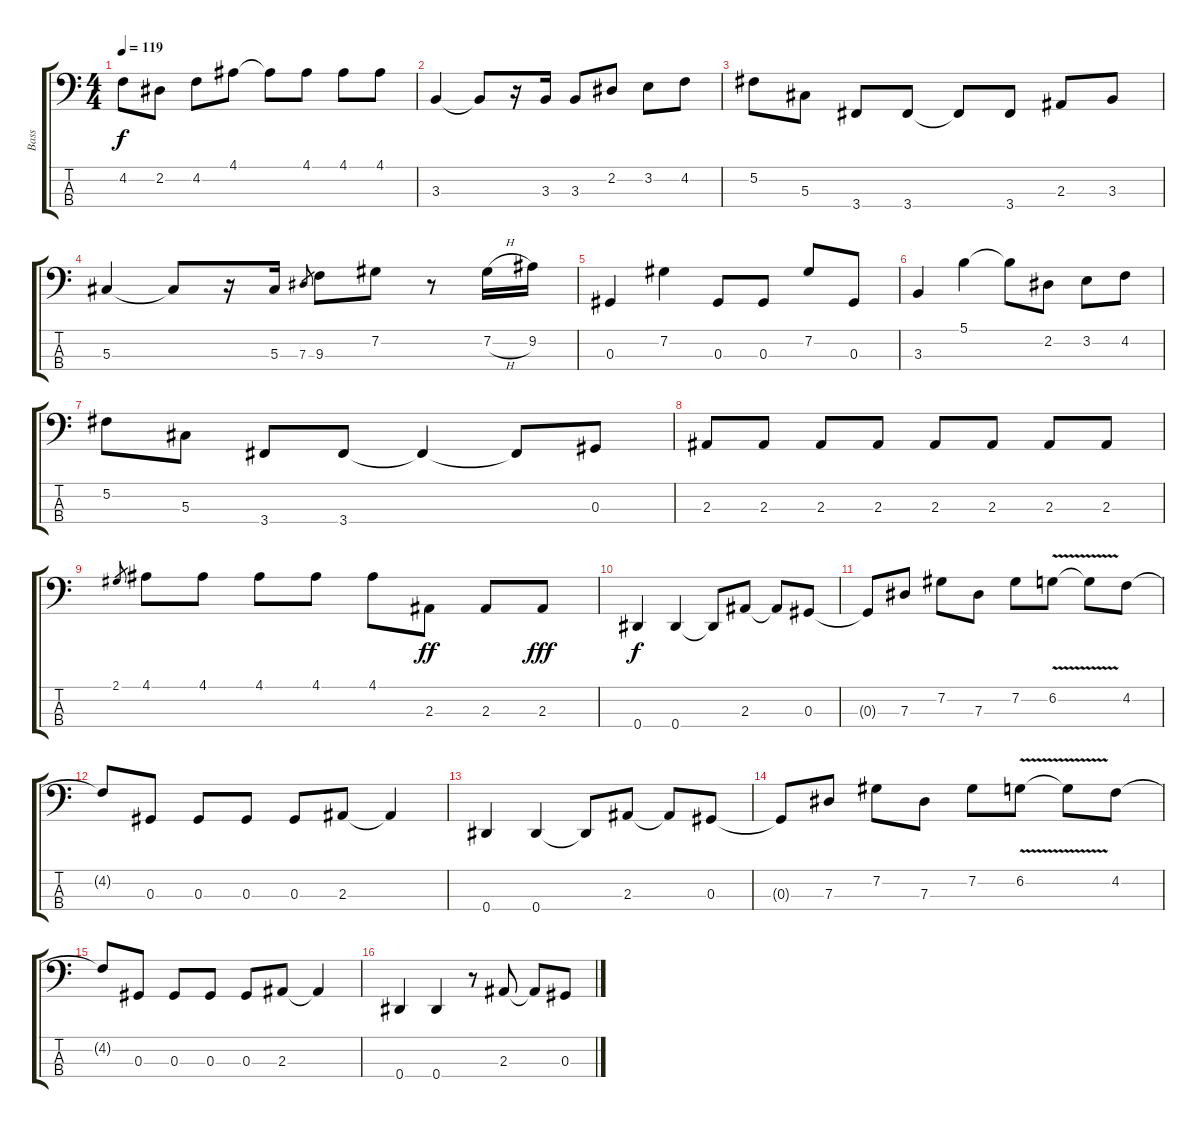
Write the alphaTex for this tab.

\track ("Bass" "Bass") {instrument electricbasspick}
\staff {score tabs}
\tuning (Gb2 Db2 Ab1 Eb1) {hide}
\ts (4 4)
\tempo 119
\clef f4
\ks c
4.2{t}.8{dy f} 2.2.8 4.2.8 4.1.8 4.1{t}.8 4.1.8 4.1.8 4.1.8 |
3.3.4 3.3{t}.8 r.16 3.3.16 3.3.8 2.2.8 3.2.8 4.2.8 |
5.2.8 5.3.8 3.4.8 3.4.8 3.4{t}.8 3.4.8 2.3.8 3.3.8 |
5.3.4 5.3{t}.8 r.16 5.3.16 7.3.8{gr} 9.3.8 7.2.8 r.8 7.2{h}.16 9.2.16 |
0.3.4 7.2.4 0.3.8 0.3.8 7.2.8 0.3.8 |
3.3.4 5.1.4 5.1{t}.8 2.2.8 3.2.8 4.2.8 |
5.2.8 5.3.8 3.4.8 3.4.8 3.4{t}.4 3.4{t}.8 0.3.8 |
2.3.8 2.3.8 2.3.8 2.3.8 2.3.8 2.3.8 2.3.8 2.3.8 |
2.1.8{gr} 4.1.8 4.1.8 4.1.8 4.1.8 4.1.8 2.3.8{dy ff} 2.3.8 2.3.8{dy fff} |
0.4.4{dy f} 0.4.4 0.4{t}.8 2.3.8 2.3{t}.8 0.3.8 |
0.3{t}.8 7.3.8 7.2.8 7.3.8 7.2.8 6.2{v}.8 6.2{t}.8 4.2.8 |
4.2{t}.8 0.3.8 0.3.8 0.3.8 0.3.8 2.3.8 2.3{t}.4 |
0.4.4 0.4.4 0.4{t}.8 2.3.8 2.3{t}.8 0.3.8 |
0.3{t}.8 7.3.8 7.2.8 7.3.8 7.2.8 6.2{v}.8 6.2{t}.8 4.2.8 |
4.2{t}.8 0.3.8 0.3.8 0.3.8 0.3.8 2.3.8 2.3{t}.4 |
0.4.4 0.4.4 r.8 2.3.8 2.3{t}.8 0.3.8
